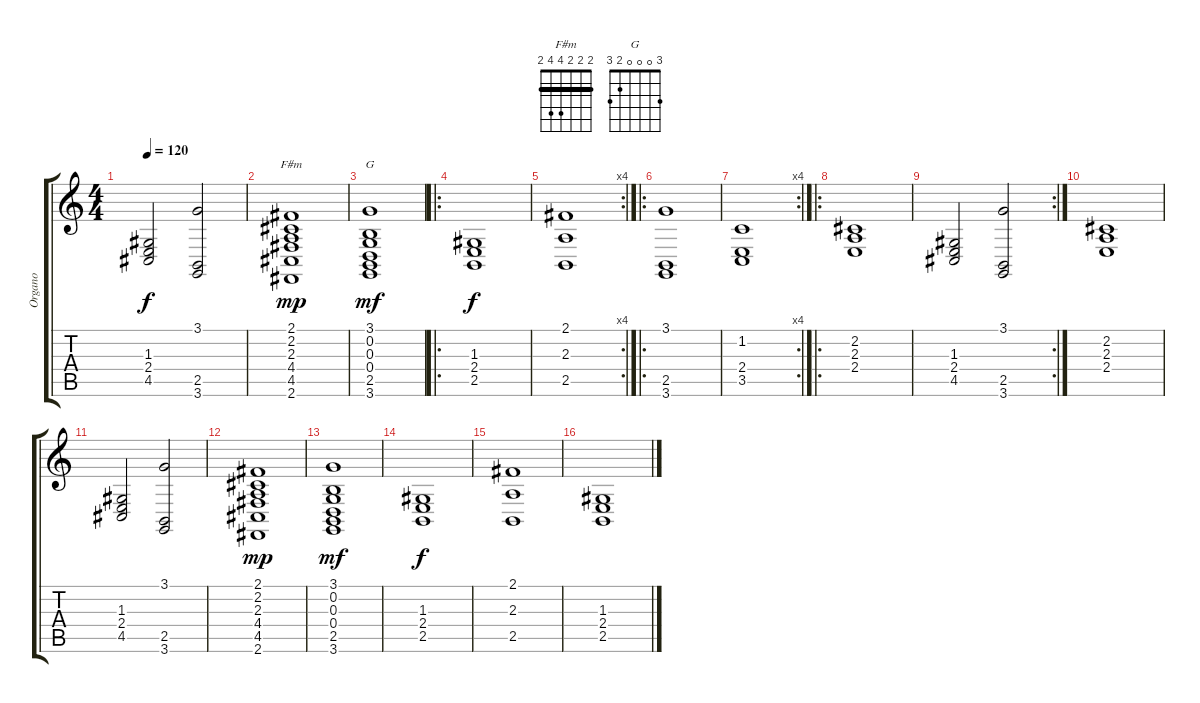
\track ("Organo" "Organo") {instrument drawbarorgan}
\staff {score tabs}
\tuning (E4 B3 G3 D3 A2 E2) {hide}
\chord ("F#m" 2 2 2 4 4 2) {barre 2}
\chord ("G" 3 0 0 0 2 3)
\ts (4 4)
\tempo 120
\clef g2
\ks c
(1.3 2.4 4.5).2{dy f} (3.1 2.5 3.6).2 |
(2.1 2.2 2.3 4.4 4.5 2.6).1{ch "F#m" dy mp} |
(3.1 0.2 0.3 0.4 2.5 3.6).1{ch "G" dy mf} |
\ro
(1.3 2.4 2.5).1{dy f} |
\rc 4
(2.1 2.3 2.5).1 |
\ro
(3.1 2.5 3.6).1 |
\rc 4
(1.2 2.4 3.5).1 |
\ro
(2.2 2.3 2.4).1 |
\rc 2
(1.3 2.4 4.5).2 (3.1 2.5 3.6).2 |
(2.2 2.3 2.4).1 |
(1.3 2.4 4.5).2 (3.1 2.5 3.6).2 |
(2.1 2.2 2.3 4.4 4.5 2.6).1{dy mp} |
(3.1 0.2 0.3 0.4 2.5 3.6).1{dy mf} |
(1.3 2.4 2.5).1{dy f} |
(2.1 2.3 2.5).1 |
(1.3 2.4 2.5).1
